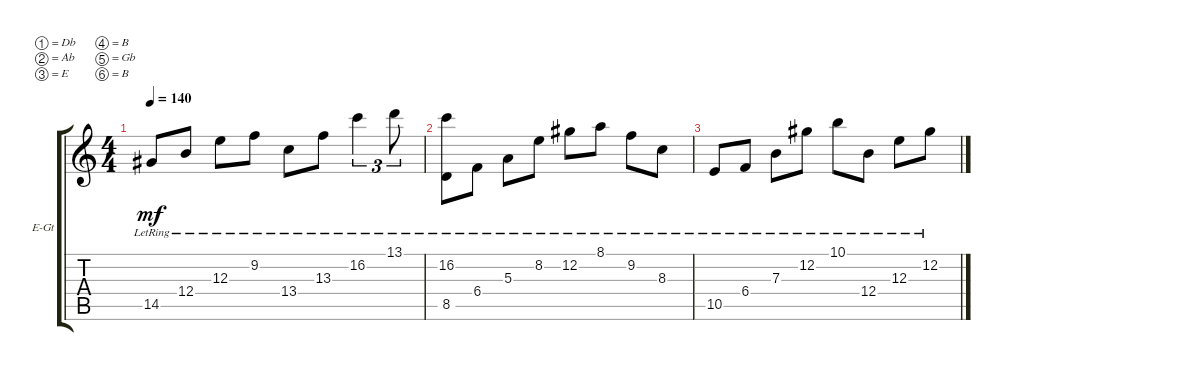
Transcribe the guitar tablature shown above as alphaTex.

\defaultSystemsLayout 4
\bracketExtendMode groupsimilarinstruments
\firstSystemTrackNameOrientation horizontal
\otherSystemsTrackNameOrientation horizontal
\track ("Electric Guitar" "E-Gt") {instrument electricguitarclean}
\staff {score tabs}
\tuning (Db4 Ab3 E3 B2 Gb2 B1)
\ts (4 4)
\tempo 140
\clef g2
\ks c
14.5{lr}.8{dy mf} 12.4{lr}.8 12.3{lr}.8 9.2{lr}.8 13.4{lr}.8 13.3{lr}.8 16.2{lr}.4{tu (3 2)} 13.1{lr}.8{tu (3 2)} |
(8.5{lr} 16.2).8 6.4{lr}.8 5.3{lr}.8 8.2{lr}.8 12.2{lr}.8 8.1{lr}.8 9.2{lr}.8 8.3{lr}.8 |
10.5{lr}.8 6.4{lr}.8 7.3{lr}.8 12.2{lr}.8 10.1{lr}.8 12.4{lr}.8 12.3{lr}.8 12.2{lr}.8
